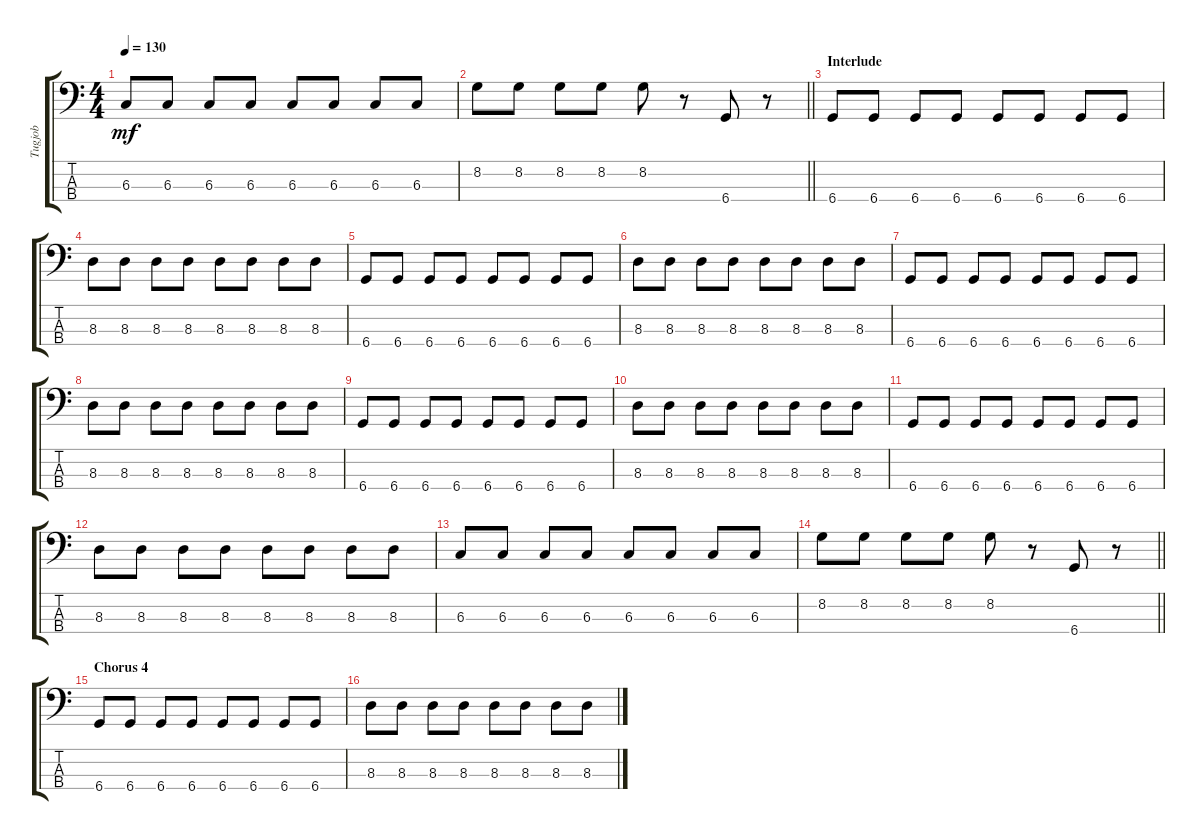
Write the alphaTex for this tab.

\track ("Tugjob" "Tugjob") {instrument electricbassfinger}
\staff {score tabs}
\tuning (E2 B1 Gb1 Db1) {hide}
\ts (4 4)
\tempo 130
\clef f4
\ks c
6.3.8{dy mf} 6.3.8 6.3.8 6.3.8 6.3.8 6.3.8 6.3.8 6.3.8 |
\barLineRight lightlight
8.2.8 8.2.8 8.2.8 8.2.8 8.2.8 r.8 6.4.8 r.8 |
\section ("" "Interlude")
6.4.8 6.4.8 6.4.8 6.4.8 6.4.8 6.4.8 6.4.8 6.4.8 |
8.3.8 8.3.8 8.3.8 8.3.8 8.3.8 8.3.8 8.3.8 8.3.8 |
6.4.8 6.4.8 6.4.8 6.4.8 6.4.8 6.4.8 6.4.8 6.4.8 |
8.3.8 8.3.8 8.3.8 8.3.8 8.3.8 8.3.8 8.3.8 8.3.8 |
6.4.8 6.4.8 6.4.8 6.4.8 6.4.8 6.4.8 6.4.8 6.4.8 |
8.3.8 8.3.8 8.3.8 8.3.8 8.3.8 8.3.8 8.3.8 8.3.8 |
6.4.8 6.4.8 6.4.8 6.4.8 6.4.8 6.4.8 6.4.8 6.4.8 |
8.3.8 8.3.8 8.3.8 8.3.8 8.3.8 8.3.8 8.3.8 8.3.8 |
6.4.8 6.4.8 6.4.8 6.4.8 6.4.8 6.4.8 6.4.8 6.4.8 |
8.3.8 8.3.8 8.3.8 8.3.8 8.3.8 8.3.8 8.3.8 8.3.8 |
6.3.8 6.3.8 6.3.8 6.3.8 6.3.8 6.3.8 6.3.8 6.3.8 |
\barLineRight lightlight
8.2.8 8.2.8 8.2.8 8.2.8 8.2.8 r.8 6.4.8 r.8 |
\section ("" "Chorus 4")
6.4.8 6.4.8 6.4.8 6.4.8 6.4.8 6.4.8 6.4.8 6.4.8 |
8.3.8 8.3.8 8.3.8 8.3.8 8.3.8 8.3.8 8.3.8 8.3.8
